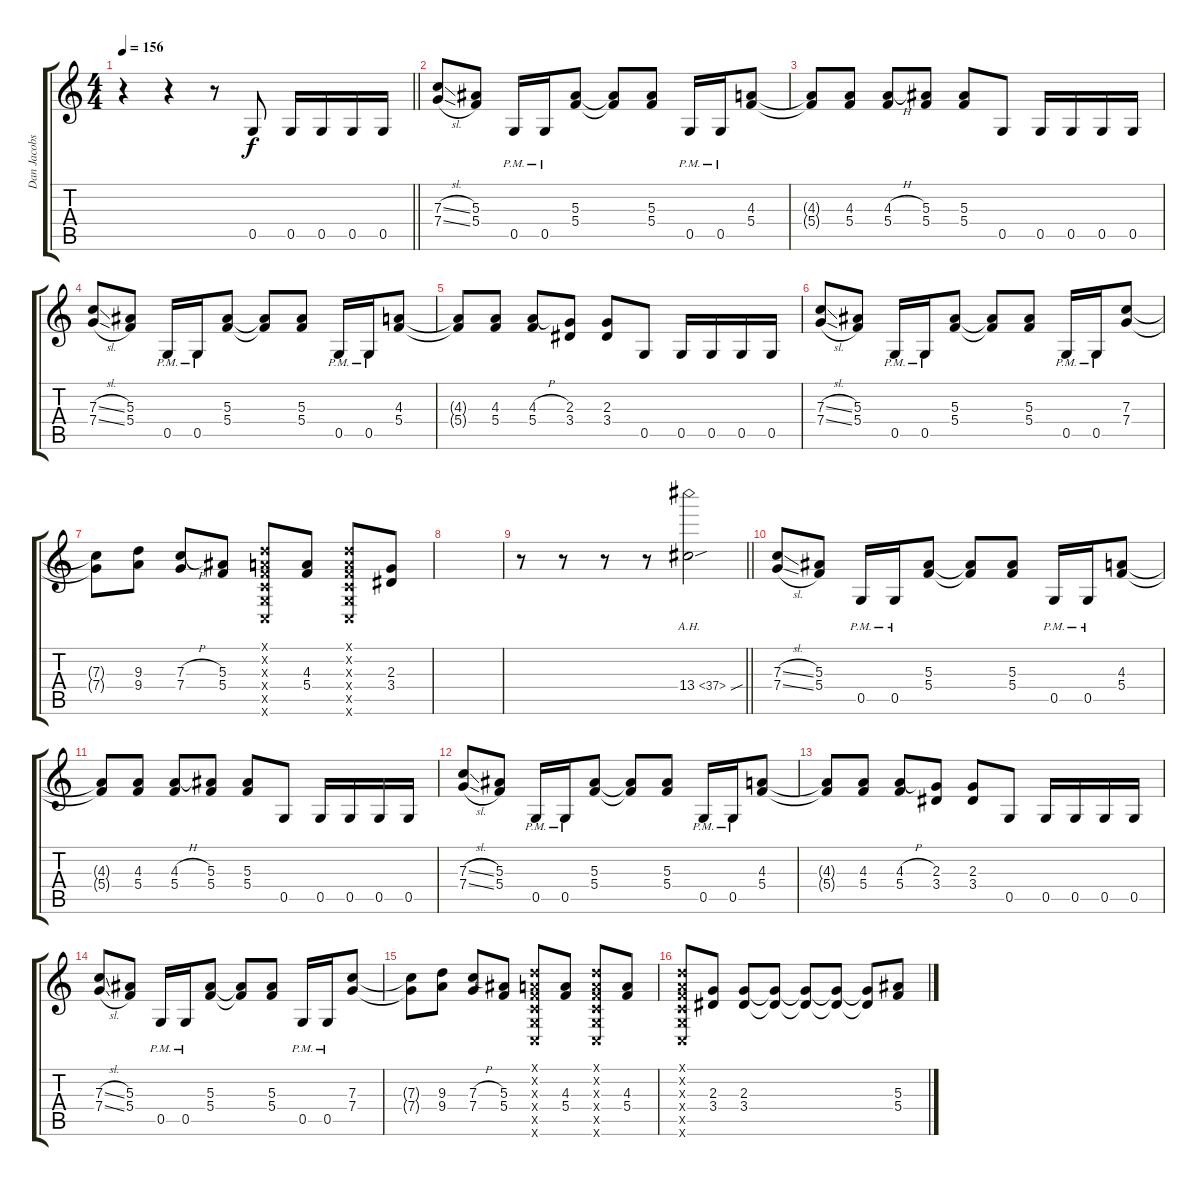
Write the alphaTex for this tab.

\track ("Dan Jacobs" "Dan Jacobs") {instrument distortionguitar}
\staff {score tabs}
\tuning (D4 A3 F3 C3 G2 C2) {hide}
\ts (4 4)
\tempo 156
\clef g2
\barLineRight lightlight
\ks c
r.4{dy f volume 12 balance 0} r.4 r.8 0.5.8 0.5.16 0.5.16 0.5.16 0.5.16 |
(7.3{sl} 7.4{sl}).8 (5.3 5.4).8 0.5{pm}.16 0.5{pm}.16 (5.3 5.4).8 (5.3{t} 5.4{t}).8 (5.3 5.4).8 0.5{pm}.16 0.5{pm}.16 (4.3 5.4).8 |
(4.3{t} 5.4{t}).8 (4.3 5.4).8 (4.3{h} 5.4).8 (5.3 5.4).8 (5.3 5.4).8 0.5.8 0.5.16 0.5.16 0.5.16 0.5.16 |
(7.3{sl} 7.4{sl}).8 (5.3 5.4).8 0.5{pm}.16 0.5{pm}.16 (5.3 5.4).8 (5.3{t} 5.4{t}).8 (5.3 5.4).8 0.5{pm}.16 0.5{pm}.16 (4.3 5.4).8 |
(4.3{t} 5.4{t}).8 (4.3 5.4).8 (4.3{h} 5.4).8 (2.3 3.4).8 (2.3 3.4).8 0.5.8 0.5.16 0.5.16 0.5.16 0.5.16 |
(7.3{sl} 7.4{sl}).8 (5.3 5.4).8 0.5{pm}.16 0.5{pm}.16 (5.3 5.4).8 (5.3{t} 5.4{t}).8 (5.3 5.4).8 0.5{pm}.16 0.5{pm}.16 (7.3 7.4).8 |
(7.3{t} 7.4{t}).8 (9.3 9.4).8 (7.3{h} 7.4).8 (5.3 5.4).8{volume 14 balance 6} (0.1{x} 0.2{x} 0.3{x} 0.4{x} 0.5{x} 0.6{x}).8 (4.3 5.4).8 (0.1{x} 0.2{x} 0.3{x} 0.4{x} 0.5{x} 0.6{x}).8 (2.3 3.4).8 |
|
\barLineRight lightlight
r.8 r.8 r.8 r.8 13.4{ah 24 sou}.2 |
(7.3{sl} 7.4{sl}).8 (5.3 5.4).8 0.5{pm}.16 0.5{pm}.16 (5.3 5.4).8 (5.3{t} 5.4{t}).8 (5.3 5.4).8 0.5{pm}.16 0.5{pm}.16 (4.3 5.4).8 |
(4.3{t} 5.4{t}).8 (4.3 5.4).8 (4.3{h} 5.4).8 (5.3 5.4).8 (5.3 5.4).8 0.5.8 0.5.16 0.5.16 0.5.16 0.5.16 |
(7.3{sl} 7.4{sl}).8 (5.3 5.4).8 0.5{pm}.16 0.5{pm}.16 (5.3 5.4).8 (5.3{t} 5.4{t}).8 (5.3 5.4).8 0.5{pm}.16 0.5{pm}.16 (4.3 5.4).8 |
(4.3{t} 5.4{t}).8 (4.3 5.4).8 (4.3{h} 5.4).8 (2.3 3.4).8 (2.3 3.4).8 0.5.8 0.5.16 0.5.16 0.5.16 0.5.16 |
(7.3{sl} 7.4{sl}).8 (5.3 5.4).8 0.5{pm}.16 0.5{pm}.16 (5.3 5.4).8 (5.3{t} 5.4{t}).8 (5.3 5.4).8 0.5{pm}.16 0.5{pm}.16 (7.3 7.4).8 |
(7.3{t} 7.4{t}).8 (9.3 9.4).8 (7.3{h} 7.4).8 (5.3 5.4).8 (0.1{x} 0.2{x} 0.3{x} 0.4{x} 0.5{x} 0.6{x}).8 (4.3 5.4).8 (0.1{x} 0.2{x} 0.3{x} 0.4{x} 0.5{x} 0.6{x}).8 (4.3 5.4).8 |
(0.1{x} 0.2{x} 0.3{x} 0.4{x} 0.5{x} 0.6{x}).8 (2.3 3.4).8 (2.3 3.4).8 (2.3{t} 3.4{t}).8 (2.3{t} 3.4{t}).8 (2.3{t} 3.4{t}).8 (2.3{t} 3.4{t}).8 (5.3 5.4).8
